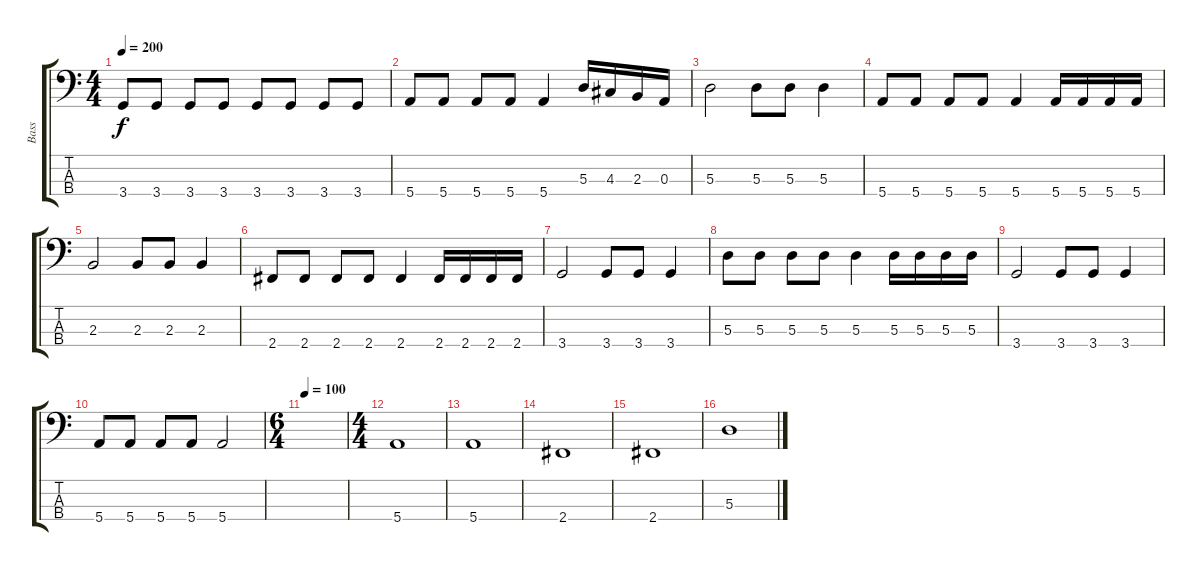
\track ("Bass" "Bass") {instrument electricbassfinger}
\staff {score tabs}
\tuning (G2 D2 A1 E1) {hide}
\ts (4 4)
\tempo 200
\clef f4
\ks c
3.4.8{dy f} 3.4.8 3.4.8 3.4.8 3.4.8 3.4.8 3.4.8 3.4.8 |
5.4.8 5.4.8 5.4.8 5.4.8 5.4.4 5.3.16 4.3.16 2.3.16 0.3.16 |
5.3.2 5.3.8 5.3.8 5.3.4 |
5.4.8 5.4.8 5.4.8 5.4.8 5.4.4 5.4.16 5.4.16 5.4.16 5.4.16 |
2.3.2 2.3.8 2.3.8 2.3.4 |
2.4.8 2.4.8 2.4.8 2.4.8 2.4.4 2.4.16 2.4.16 2.4.16 2.4.16 |
3.4.2 3.4.8 3.4.8 3.4.4 |
5.3.8 5.3.8 5.3.8 5.3.8 5.3.4 5.3.16 5.3.16 5.3.16 5.3.16 |
3.4.2 3.4.8 3.4.8 3.4.4 |
5.4.8 5.4.8 5.4.8 5.4.8 5.4.2 |
\ts (6 4)
\tempo 100
|
\ts (4 4)
5.4.1 |
5.4.1 |
2.4.1 |
2.4.1 |
5.3.1
